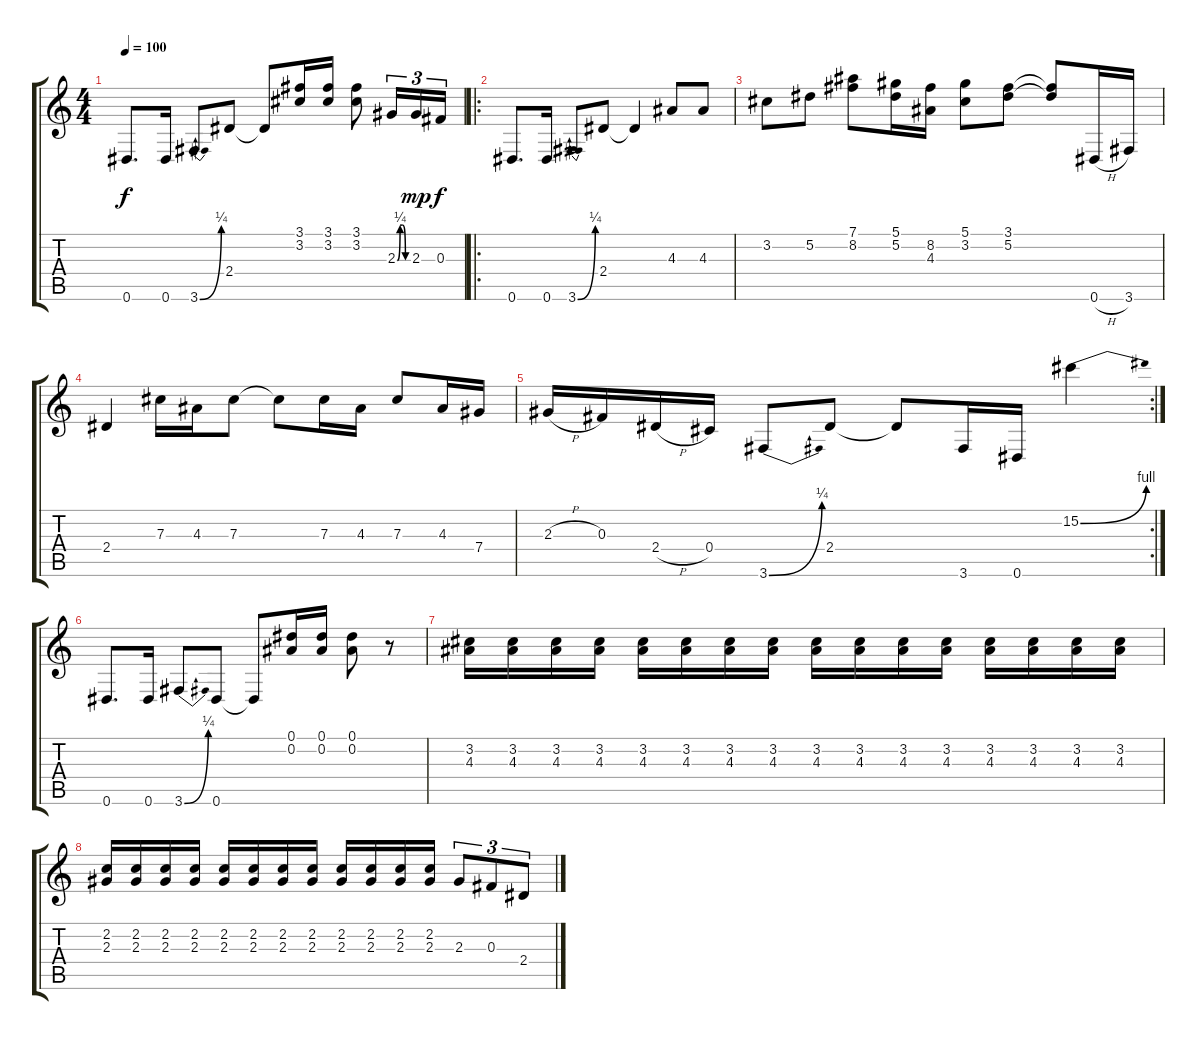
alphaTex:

\track "" {instrument acousticguitarnylon}
\staff {score tabs}
\tuning (Eb4 Bb3 Gb3 Db3 Ab2 Eb2) {hide}
\ts (4 4)
\tempo 100
\clef g2
\ks c
0.6.8{d dy f} 0.6.16 3.6{be (bend 0 0 60 1)}.8 2.4.8 2.4{t}.8 (3.1 3.2).16 (3.1 3.2).16 (3.1 3.2).8 2.3{be (custom 0 0 15 1 30 1 45 0 60 0)}.16{tu (3 2)} 2.3.16{tu (3 2) dy mp} 0.3.16{tu (3 2) dy f} |
\ro
0.6.8{d} 0.6.16 3.6{be (bend 0 0 60 1)}.8 2.4.8 2.4{t}.4 4.3.8 4.3.8 |
3.2.8 5.2.8 (7.1 8.2).8 (5.1 5.2).16 (8.2 4.3).16 (5.1 3.2).8 (3.1 5.2).8 (3.1{t} 5.2{t}).8 0.6{h}.16 3.6.16 |
2.4.4 7.3.16 4.3.16 7.3.8 7.3{t}.8 7.3.16 4.3.16 7.3.8 4.3.16 7.4.16 |
\rc 2
2.3{h}.16 0.3.16 2.4{h}.16 0.4.16 3.6{be (bend 0 0 60 1)}.8 2.4.8 2.4{t}.8 3.6.16 0.6.16 15.2{be (bend 0 0 60 4)}.4 |
0.6.8{d} 0.6.16 3.6{be (bend 0 0 60 1)}.8 0.6.8 0.6{t}.8 (0.1 0.2).16 (0.1 0.2).16 (0.1 0.2).8 r.8 |
(3.2 4.3).16 (3.2 4.3).16 (3.2 4.3).16 (3.2 4.3).16 (3.2 4.3).16 (3.2 4.3).16 (3.2 4.3).16 (3.2 4.3).16 (3.2 4.3).16 (3.2 4.3).16 (3.2 4.3).16 (3.2 4.3).16 (3.2 4.3).16 (3.2 4.3).16 (3.2 4.3).16 (3.2 4.3).16 |
(2.2 2.3).16 (2.2 2.3).16 (2.2 2.3).16 (2.2 2.3).16 (2.2 2.3).16 (2.2 2.3).16 (2.2 2.3).16 (2.2 2.3).16 (2.2 2.3).16 (2.2 2.3).16 (2.2 2.3).16 (2.2 2.3).16 2.3.8{tu (3 2)} 0.3.8{tu (3 2)} 2.4.8{tu (3 2)}
